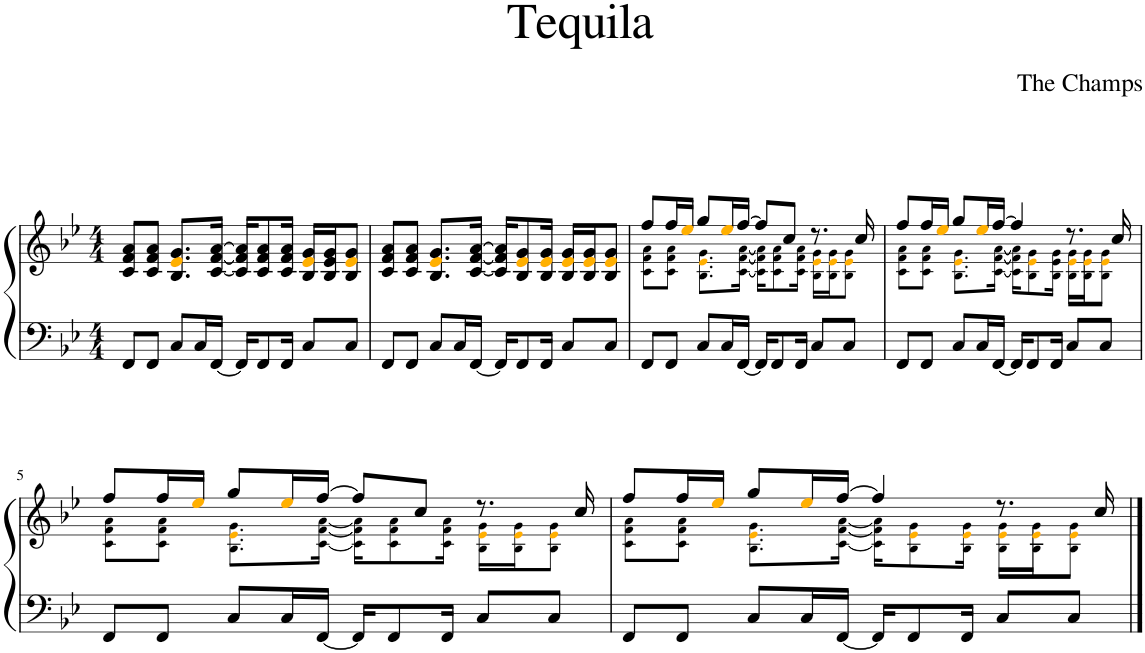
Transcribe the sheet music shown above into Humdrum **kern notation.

**kern	**kern
*part1	*part1
*staff2	*staff1
*I"Piano	*
*I'Pno.	*
*clefF4	*clefG2
*k[b-e-]	*k[b-e-]
*M4/4	*M4/4
=1	=1
8FF/L	8c/ 8f/ 8a/L
8FF/J	8c/ 8f/ 8a/J
8C/L	8.B-/ 8.e-i/ 8.g/L
16C/L	.
[16FF/JJ	[16c/ [16f/ [16a/Jk
16FF/KL]	16c/] 16f/] 16a/]KL
8FF/	8c/ 8f/ 8a/
16FF/Jk	16c/ 16f/ 16a/Jk
8C/L	16B-/ 16e-i/ 16g/LL
.	16B-/ 16e-/ 16g/J
8C/J	8B-/ 8e-i/ 8g/J
=2	=2
8FF/L	8c/ 8f/ 8a/L
8FF/J	8c/ 8f/ 8a/J
8C/L	8.B-/ 8.e-i/ 8.g/L
16C/L	.
[16FF/JJ	[16c/ [16f/ [16a/Jk
16FF/KL]	16c/] 16f/] 16a/]KL
8FF/	8B-/ 8e-i/ 8g/
16FF/Jk	16B-/ 16e-i/ 16g/Jk
8C/L	16B-/ 16e-i/ 16g/LL
.	16B-/ 16e-i/ 16g/J
8C/J	8B-/ 8e-i/ 8g/J
=3	=3
*	*^
8FF/L	8ff/L	8c!\ 8f!\ 8a!\L
8FF/J	16ff/L	8c!\ 8f!\ 8a!\J
.	16ee-i/JJ	.
8C/L	8gg/L	8.B-!\ 8.e-!i\ 8.g!\L
16C/L	16ee-i/L	.
[16FF/JJ	[16ff/JJ	[16c!\ [16f!\ [16a!\Jk
16FF/KL]	8ff/L]	16c!\] 16f!\] 16a!\]KL
8FF/	.	8c!\ 8f!\ 8a!\
.	8cc/J	.
16FF/Jk	.	16c!\ 16f!\ 16a!\Jk
8C/L	8.r	16B-!\ 16e-!i\ 16g!\LL
.	.	16B-!\ 16e-!i\ 16g!\J
8C/J	.	8B-!\ 8e-!i\ 8g!\J
.	16cc/	.
=4	=4	=4
8FF/L	8ff/L	8c!\ 8f!\ 8a!\L
8FF/J	16ff/L	8c!\ 8f!\ 8a!\J
.	16ee-i/JJ	.
8C/L	8gg/L	8.B-!\ 8.e-!i\ 8.g!\L
16C/L	16ee-i/L	.
[16FF/JJ	[16ff/JJ	[16c!\ [16f!\ [16a!\Jk
16FF/KL]	4ff/]	16c!\] 16f!\] 16a!\]KL
8FF/	.	8B-!\ 8e-!i\ 8g!\
16FF/Jk	.	16B-!\ 16e-!\ 16g!\Jk
8C/L	8.r	16B-!\ 16e-!i\ 16g!\LL
.	.	16B-!\ 16e-!i\ 16g!\J
8C/J	.	8B-!\ 8e-!i\ 8g!\J
.	16cc/	.
!!LO:LB:g=z	!!
=5	=5	=5
8FF/L	8ff/L	8c!\ 8f!\ 8a!\L
8FF/J	16ff/L	8c!\ 8f!\ 8a!\J
.	16ee-i/JJ	.
8C/L	8gg/L	8.B-!\ 8.e-!i\ 8.g!\L
16C/L	16ee-i/L	.
[16FF/JJ	[16ff/JJ	[16c!\ [16f!\ [16a!\Jk
16FF/KL]	8ff/L]	16c!\] 16f!\] 16a!\]KL
8FF/	.	8c!\ 8f!\ 8a!\
.	8cc/J	.
16FF/Jk	.	16c!\ 16f!\ 16a!\Jk
8C/L	8.r	16B-!\ 16e-!i\ 16g!\LL
.	.	16B-!\ 16e-!i\ 16g!\J
8C/J	.	8B-!\ 8e-!i\ 8g!\J
.	16cc/	.
=6	=6	=6
8FF/L	8ff/L	8c!\ 8f!\ 8a!\L
8FF/J	16ff/L	8c!\ 8f!\ 8a!\J
.	16ee-i/JJ	.
8C/L	8gg/L	8.B-!\ 8.e-!i\ 8.g!\L
16C/L	16ee-i/L	.
[16FF/JJ	[16ff/JJ	[16c!\ [16f!\ [16a!\Jk
16FF/KL]	4ff/]	16c!\] 16f!\] 16a!\]KL
8FF/	.	8B-!\ 8e-!i\ 8g!\
16FF/Jk	.	16B-!\ 16e-!i\ 16g!\Jk
8C/L	8.r	16B-!\ 16e-!i\ 16g!\LL
.	.	16B-!\ 16e-!i\ 16g!\J
8C/J	.	8B-!\ 8e-!i\ 8g!\J
.	16cc/	.
*	*v	*v
==	==
*-	*-
